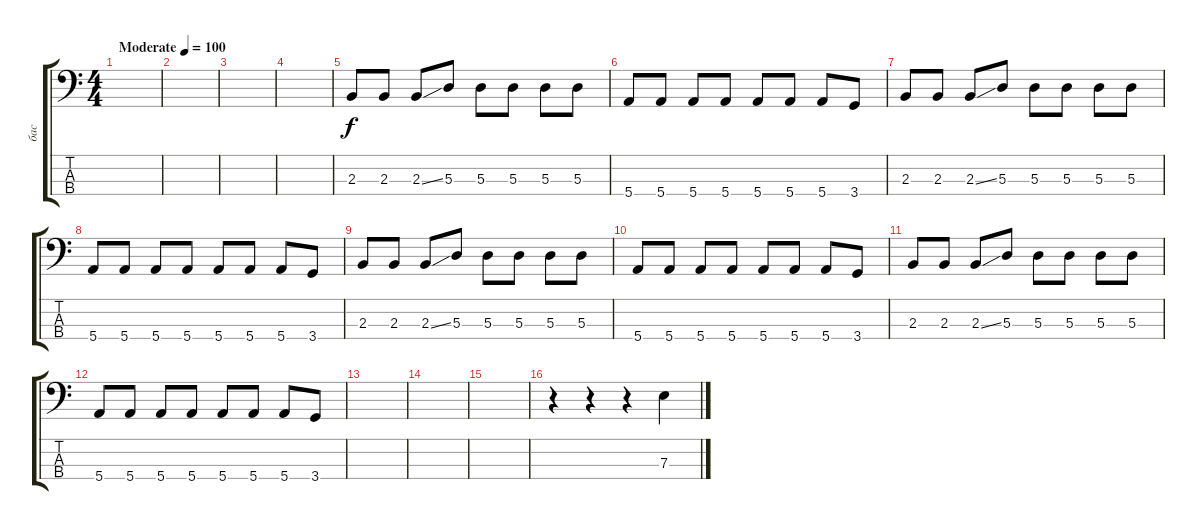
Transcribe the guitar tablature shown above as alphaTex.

\track ("бас" "бас") {instrument electricbassfinger}
\staff {score tabs}
\tuning (G2 D2 A1 E1) {hide}
\ts (4 4)
\tempo (100 "Moderate")
\clef f4
\ks c
|
|
|
|
2.3.8 2.3.8 2.3{ss}.8 5.3.8 5.3.8 5.3.8 5.3.8 5.3.8 |
5.4.8 5.4.8 5.4.8 5.4.8 5.4.8 5.4.8 5.4.8 3.4.8 |
2.3.8 2.3.8 2.3{ss}.8 5.3.8 5.3.8 5.3.8 5.3.8 5.3.8 |
5.4.8 5.4.8 5.4.8 5.4.8 5.4.8 5.4.8 5.4.8 3.4.8 |
2.3.8 2.3.8 2.3{ss}.8 5.3.8 5.3.8 5.3.8 5.3.8 5.3.8 |
5.4.8 5.4.8 5.4.8 5.4.8 5.4.8 5.4.8 5.4.8 3.4.8 |
2.3.8 2.3.8 2.3{ss}.8 5.3.8 5.3.8 5.3.8 5.3.8 5.3.8 |
5.4.8 5.4.8 5.4.8 5.4.8 5.4.8 5.4.8 5.4.8 3.4.8 |
|
|
|
r.4 r.4 r.4 7.3{sl}.4
